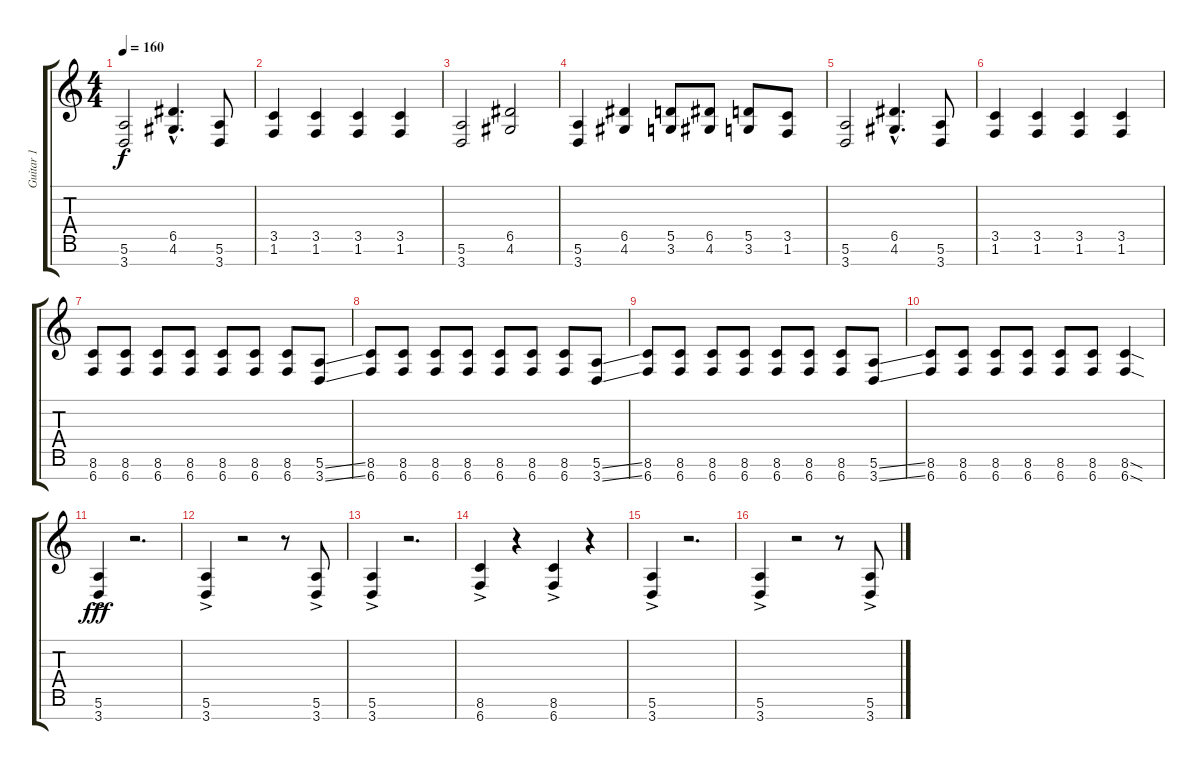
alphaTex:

\track ("Guitar 1" "Guitar 1") {instrument distortionguitar}
\staff {score tabs}
\tuning (E4 B3 G3 D3 A2 E2 B1) {hide}
\ts (4 4)
\tempo 160
\clef g2
\ks c
(5.6 3.7).2{dy f} (6.5{hac} 4.6{hac}).4{d} (5.6 3.7).8 |
(3.5 1.6).4 (3.5 1.6).4 (3.5 1.6).4 (3.5 1.6).4 |
(5.6 3.7).2 (6.5 4.6).2 |
(5.6 3.7).4 (6.5 4.6).4 (5.5 3.6).8 (6.5 4.6).8 (5.5 3.6).8 (3.5 1.6).8 |
(5.6 3.7).2 (6.5{hac} 4.6{hac}).4{d} (5.6 3.7).8 |
(3.5 1.6).4 (3.5 1.6).4 (3.5 1.6).4 (3.5 1.6).4 |
(8.6 6.7).8 (8.6 6.7).8 (8.6 6.7).8 (8.6 6.7).8 (8.6 6.7).8 (8.6 6.7).8 (8.6 6.7).8 (5.6{ss} 3.7{ss}).8 |
(8.6 6.7).8 (8.6 6.7).8 (8.6 6.7).8 (8.6 6.7).8 (8.6 6.7).8 (8.6 6.7).8 (8.6 6.7).8 (5.6{ss} 3.7{ss}).8 |
(8.6 6.7).8 (8.6 6.7).8 (8.6 6.7).8 (8.6 6.7).8 (8.6 6.7).8 (8.6 6.7).8 (8.6 6.7).8 (5.6{ss} 3.7{ss}).8 |
(8.6 6.7).8 (8.6 6.7).8 (8.6 6.7).8 (8.6 6.7).8 (8.6 6.7).8 (8.6 6.7).8 (8.6{sod} 6.7{sod}).4 |
(5.6 3.7{ac}).4{dy fff} r.2{d} |
(5.6 3.7{ac}).4 r.2 r.8 (5.6 3.7{ac}).8 |
(5.6 3.7{ac}).4 r.2{d} |
(8.6 6.7{ac}).4 r.4 (8.6 6.7{ac}).4 r.4 |
(5.6 3.7{ac}).4 r.2{d} |
(5.6 3.7{ac}).4 r.2 r.8 (5.6 3.7{ac}).8
